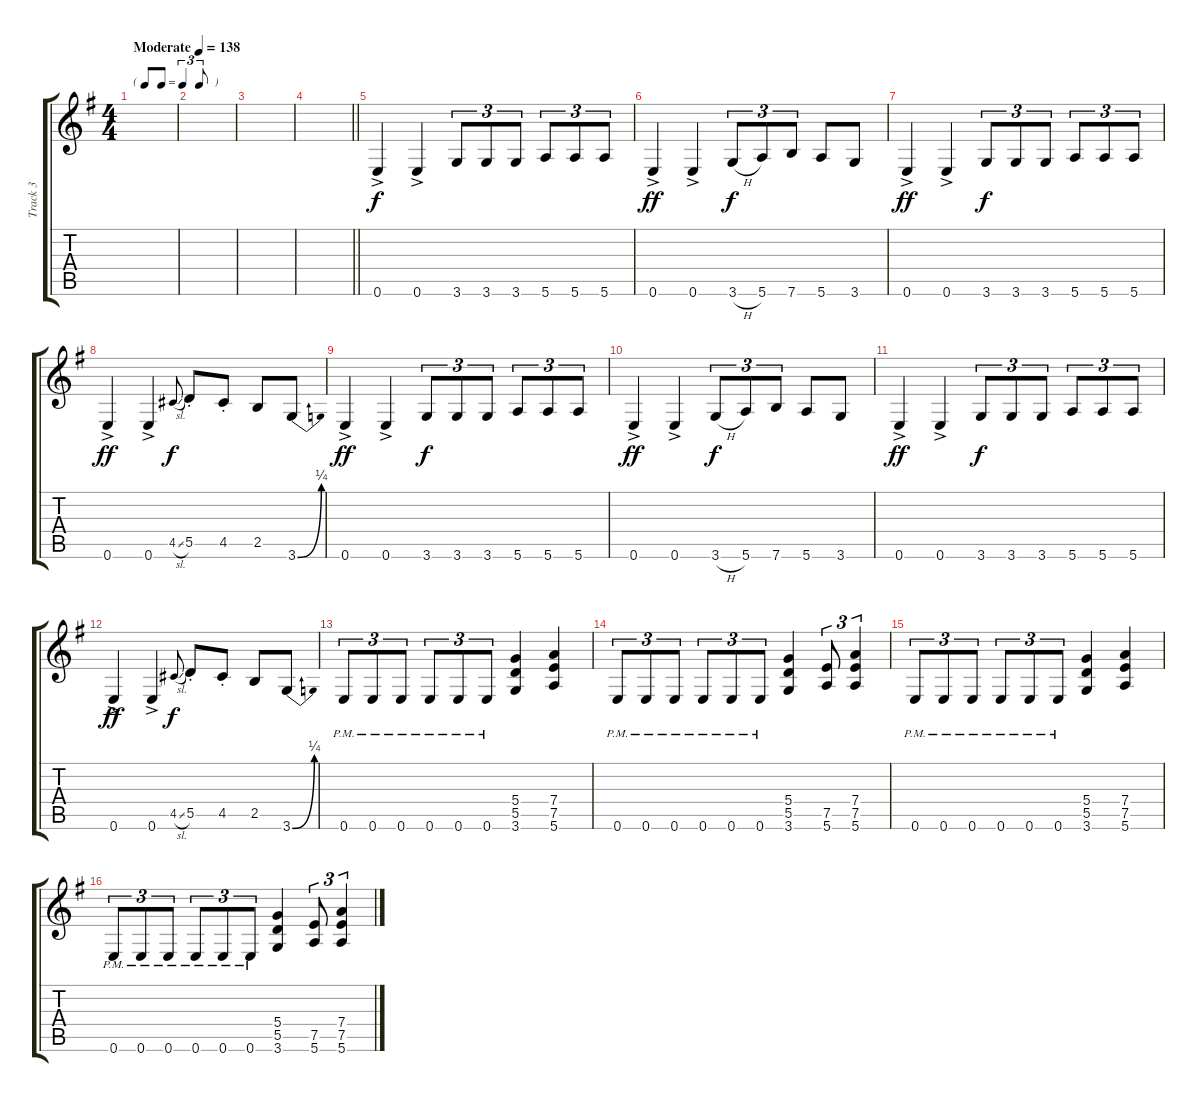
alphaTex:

\track ("Track 3" "Track 3") {instrument distortionguitar}
\staff {score tabs}
\tuning (E4 B3 G3 D3 A2 E2) {hide}
\ts (4 4)
\tf triplet8th
\tempo (138 "Moderate")
\clef g2
\ks g
|
|
|
\barLineRight lightlight
|
0.6{ac}.4 0.6{ac}.4 3.6.8{tu (3 2) dy f} 3.6.8{tu (3 2)} 3.6.8{tu (3 2)} 5.6.8{tu (3 2)} 5.6.8{tu (3 2)} 5.6.8{tu (3 2)} |
0.6{ac}.4{dy ff} 0.6{ac}.4 3.6{h}.8{tu (3 2) dy f} 5.6.8{tu (3 2)} 7.6.8{tu (3 2)} 5.6.8 3.6.8 |
0.6{ac}.4{dy ff} 0.6{ac}.4 3.6.8{tu (3 2) dy f} 3.6.8{tu (3 2)} 3.6.8{tu (3 2)} 5.6.8{tu (3 2)} 5.6.8{tu (3 2)} 5.6.8{tu (3 2)} |
0.6{ac}.4{dy ff} 0.6{ac}.4 4.5{sl}.8{gr onbeat dy f} 5.5{st}.8 4.5{st}.8 2.5.8 3.6{be (bend 0 0 60 1)}.8 |
0.6{ac}.4{dy ff} 0.6{ac}.4 3.6.8{tu (3 2) dy f} 3.6.8{tu (3 2)} 3.6.8{tu (3 2)} 5.6.8{tu (3 2)} 5.6.8{tu (3 2)} 5.6.8{tu (3 2)} |
0.6{ac}.4{dy ff} 0.6{ac}.4 3.6{h}.8{tu (3 2) dy f} 5.6.8{tu (3 2)} 7.6.8{tu (3 2)} 5.6.8 3.6.8 |
0.6{ac}.4{dy ff} 0.6{ac}.4 3.6.8{tu (3 2) dy f} 3.6.8{tu (3 2)} 3.6.8{tu (3 2)} 5.6.8{tu (3 2)} 5.6.8{tu (3 2)} 5.6.8{tu (3 2)} |
0.6{ac}.4{dy ff} 0.6{ac}.4 4.5{sl}.8{gr onbeat dy f} 5.5{st}.8 4.5{st}.8 2.5.8 3.6{be (bend 0 0 60 1)}.8 |
0.6{pm}.8{tu (3 2) instrument distortionguitar} 0.6{pm}.8{tu (3 2)} 0.6{pm}.8{tu (3 2)} 0.6{pm}.8{tu (3 2)} 0.6{pm}.8{tu (3 2)} 0.6{pm}.8{tu (3 2)} (5.4 5.5 3.6).4 (7.4 7.5 5.6).4 |
0.6{pm}.8{tu (3 2)} 0.6{pm}.8{tu (3 2)} 0.6{pm}.8{tu (3 2)} 0.6{pm}.8{tu (3 2)} 0.6{pm}.8{tu (3 2)} 0.6{pm}.8{tu (3 2)} (5.4 5.5 3.6).4 (7.5 5.6).8{tu (3 2)} (7.4 7.5 5.6).4{tu (3 2)} |
0.6{pm}.8{tu (3 2)} 0.6{pm}.8{tu (3 2)} 0.6{pm}.8{tu (3 2)} 0.6{pm}.8{tu (3 2)} 0.6{pm}.8{tu (3 2)} 0.6{pm}.8{tu (3 2)} (5.4 5.5 3.6).4 (7.4 7.5 5.6).4 |
0.6{pm}.8{tu (3 2)} 0.6{pm}.8{tu (3 2)} 0.6{pm}.8{tu (3 2)} 0.6{pm}.8{tu (3 2)} 0.6{pm}.8{tu (3 2)} 0.6{pm}.8{tu (3 2)} (5.4 5.5 3.6).4 (7.5 5.6).8{tu (3 2)} (7.4 7.5 5.6).4{tu (3 2)}
